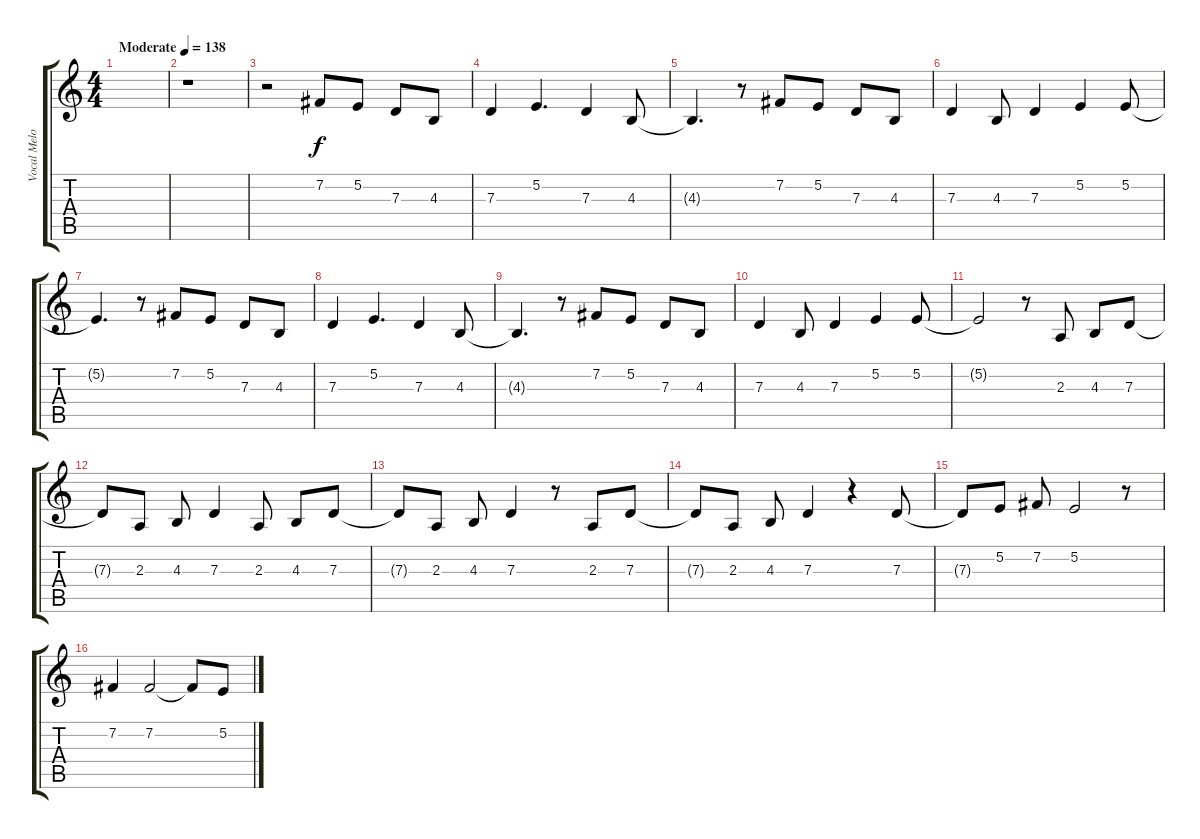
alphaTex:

\track ("Vocal Melody" "Vocal Melo") {instrument altosax}
\staff {score tabs}
\tuning (E4 B3 G3 D3 A2 E2) {hide}
\ts (4 4)
\tempo (138 "Moderate")
\clef g2
\ks c
|
r.1 |
r.2 7.2.8 5.2.8 7.3.8 4.3.8 |
7.3.4 5.2.4{d} 7.3.4 4.3.8 |
4.3{t}.4{d} r.8 7.2.8 5.2.8 7.3.8 4.3.8 |
7.3.4 4.3.8 7.3.4 5.2.4 5.2.8 |
5.2{t}.4{d} r.8 7.2.8 5.2.8 7.3.8 4.3.8 |
7.3.4 5.2.4{d} 7.3.4 4.3.8 |
4.3{t}.4{d} r.8 7.2.8 5.2.8 7.3.8 4.3.8 |
7.3.4 4.3.8 7.3.4 5.2.4 5.2.8 |
5.2{t}.2 r.8 2.3.8 4.3.8 7.3.8 |
7.3{t}.8 2.3.8 4.3.8 7.3.4 2.3.8 4.3.8 7.3.8 |
7.3{t}.8 2.3.8 4.3.8 7.3.4 r.8 2.3.8 7.3.8 |
7.3{t}.8 2.3.8 4.3.8 7.3.4 r.4 7.3.8 |
7.3{t}.8 5.2.8 7.2.8 5.2.2 r.8 |
7.2.4 7.2.2 7.2{t}.8 5.2.8
